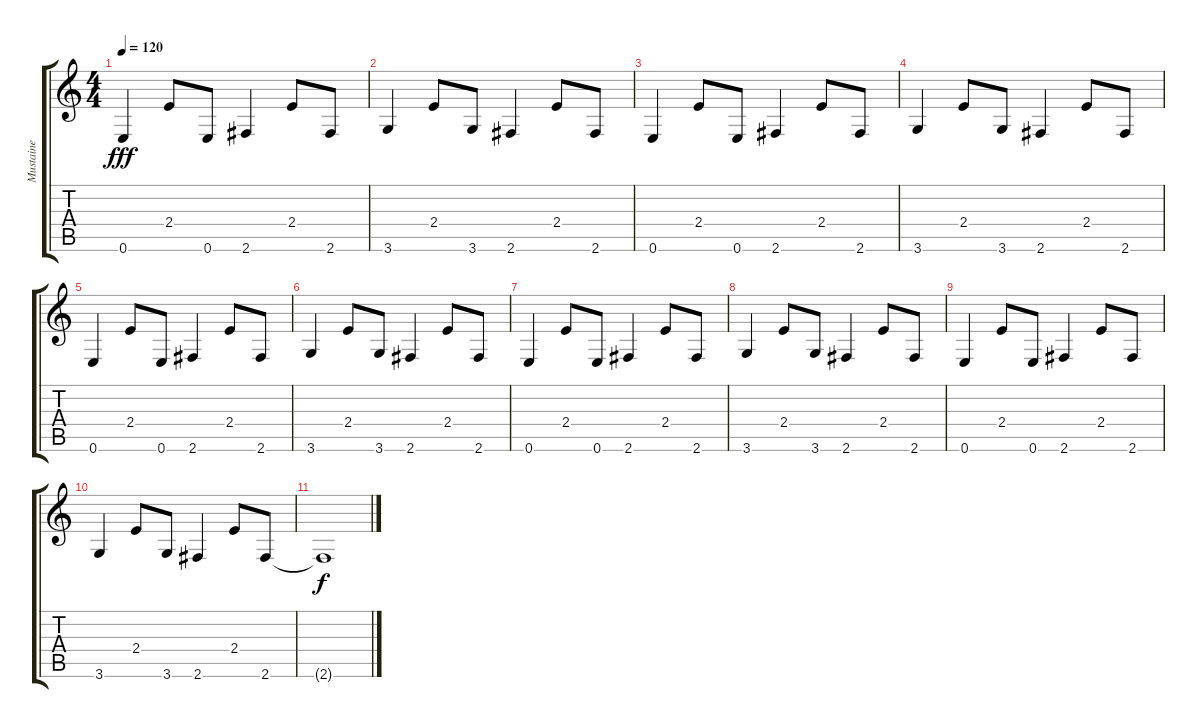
\track ("Mustaine" "Mustaine") {instrument overdrivenguitar}
\staff {score tabs}
\tuning (E4 B3 G3 D3 A2 E2) {hide}
\ts (4 4)
\tempo 120
\clef g2
\ks c
0.6.4{dy fff} 2.4.8 0.6.8 2.6.4 2.4.8 2.6.8 |
3.6.4 2.4.8 3.6.8 2.6.4 2.4.8 2.6.8 |
0.6.4 2.4.8 0.6.8 2.6.4 2.4.8 2.6.8 |
3.6.4 2.4.8 3.6.8 2.6.4 2.4.8 2.6.8 |
0.6.4 2.4.8 0.6.8 2.6.4 2.4.8 2.6.8 |
3.6.4 2.4.8 3.6.8 2.6.4 2.4.8 2.6.8 |
0.6.4 2.4.8 0.6.8 2.6.4 2.4.8 2.6.8 |
3.6.4 2.4.8 3.6.8 2.6.4 2.4.8 2.6.8 |
0.6.4 2.4.8 0.6.8 2.6.4 2.4.8 2.6.8 |
3.6.4 2.4.8 3.6.8 2.6.4 2.4.8 2.6.8 |
2.6{t}.1{dy f}
